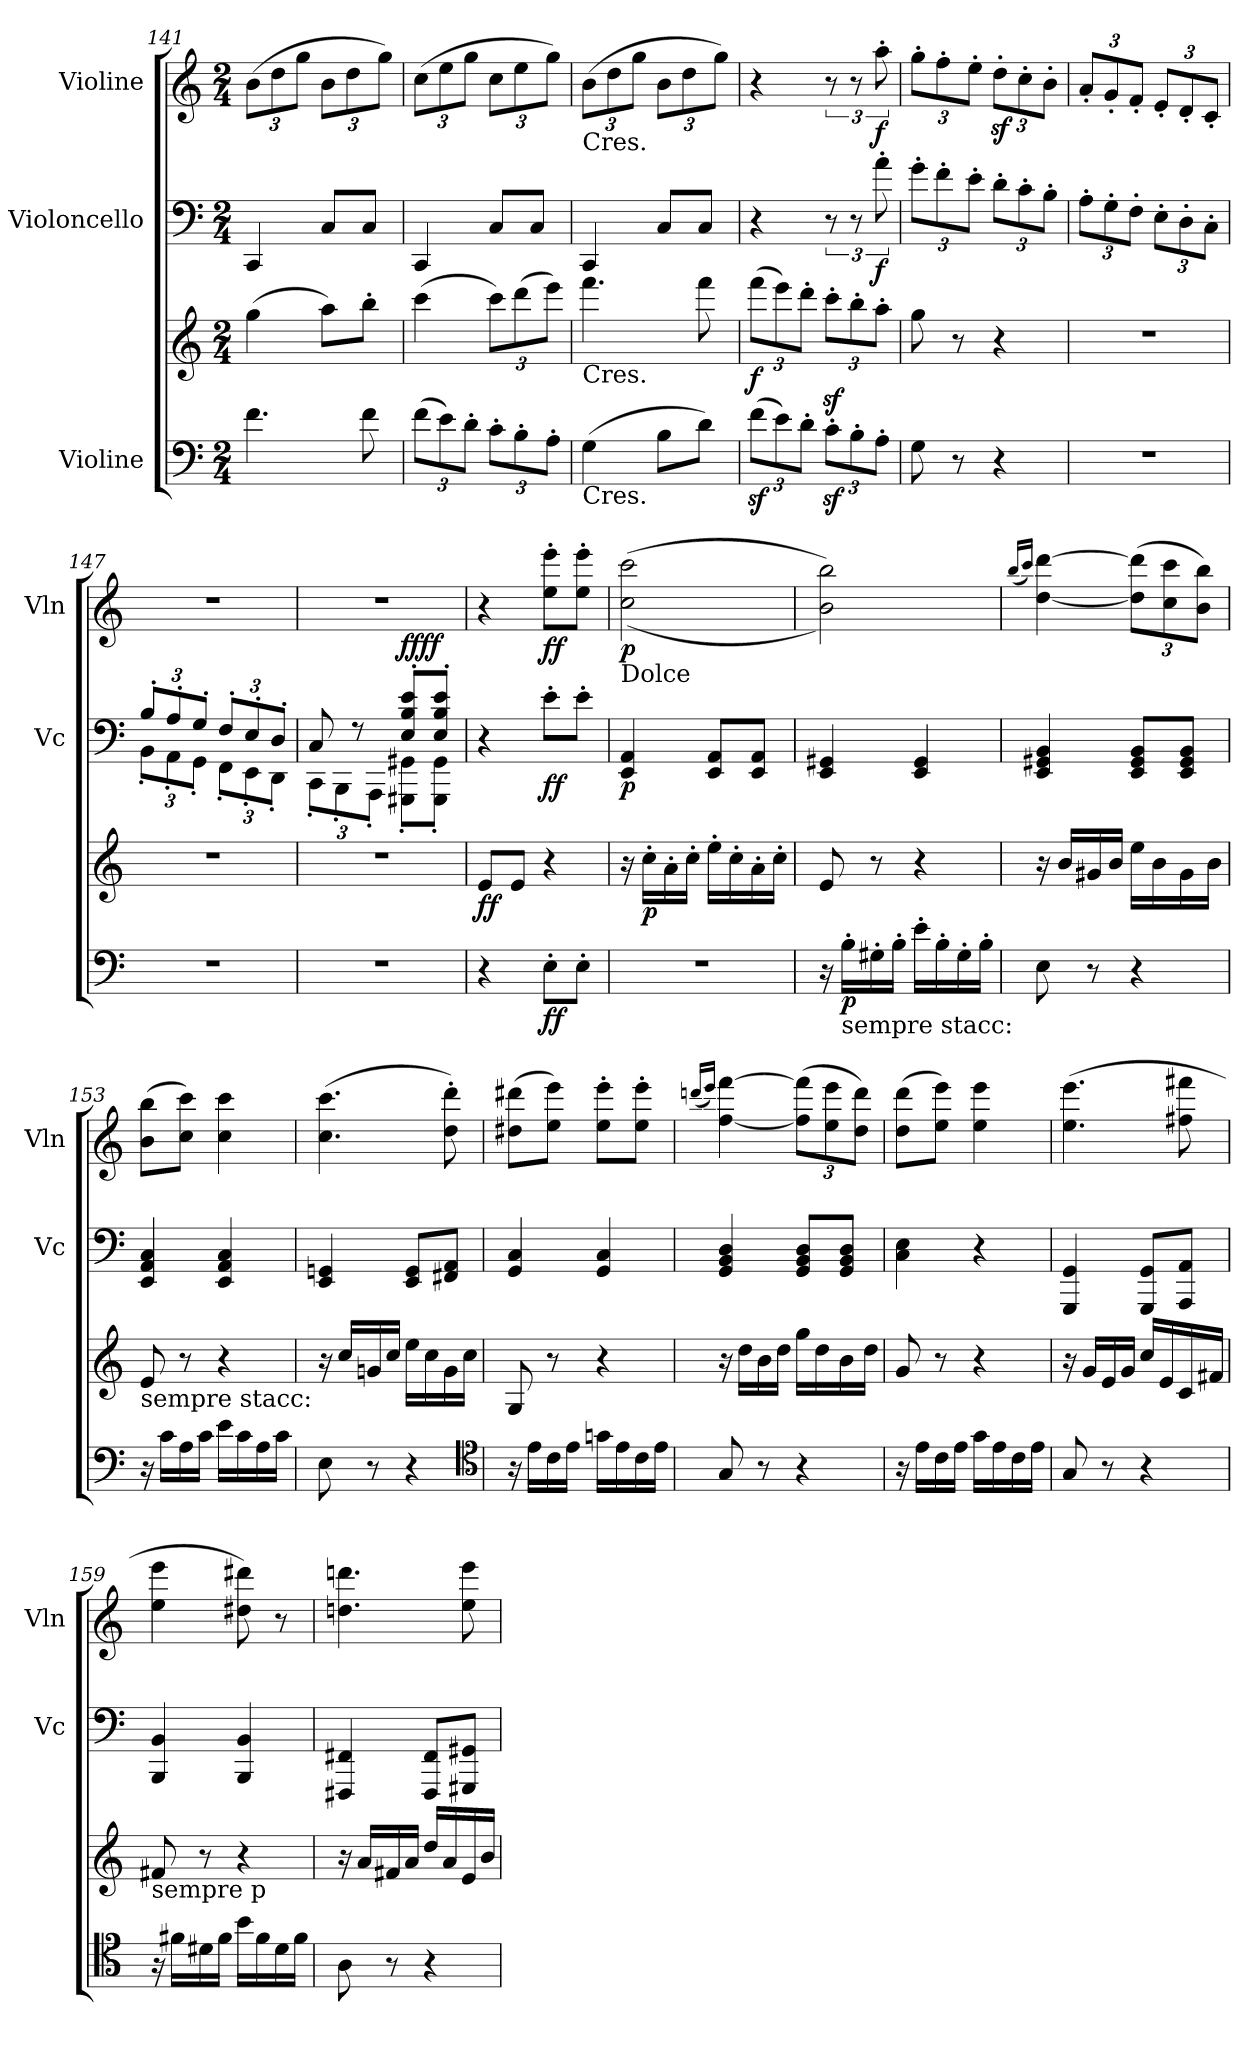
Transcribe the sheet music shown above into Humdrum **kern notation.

**kern	**kern	**dynam	**kern	**dynam	**kern	**dynam
*part3	*part3	*part3	*part2	*part2	*part1	*part1
*staff4	*staff3	*staff3/4	*staff2	*staff2	*staff1	*staff1
*I"Violine	*	*	*I"Violoncello	*	*I"Violine	*
*	*	*	*I'Vc	*	*I'Vln	*
*clefF4	*clefG2	*	*clefF4	*	*clefG2	*
*k[]	*k[]	*	*k[]	*	*k[]	*
*M2/4	*M2/4	*	*M2/4	*	*M2/4	*
*	*	*	*	*	*Xbrackettup	*
=141	=141	=141	=141	=141	=141	=141
4.f\	(<4gg\	.	4CC/	.	(>12b\L	.
.	.	.	.	.	12dd\	.
.	.	.	.	.	12gg\J	.
.	8aa\L)	.	8C/L	.	12b\L	.
.	.	.	.	.	12dd\	.
8f\	8bb'\J	.	8C/J	.	.	.
.	.	.	.	.	12gg\J)	.
=142	=142	=142	=142	=142	=142	=142
*Xbrackettup	*	*	*	*	*	*
(<12f\L	(<4ccc\	.	4CC/	.	(>12cc\L	.
12e\)	.	.	.	.	12ee\	.
12d'\J	.	.	.	.	12gg\J	.
*	*Xbrackettup	*	*	*	*	*
12c'\L	12ccc\L)	.	8C/L	.	12cc\L	.
12B'\	(>12ddd\	.	.	.	12ee\	.
.	.	.	8C/J	.	.	.
12A'\J	12eee\J)	.	.	.	12gg\J)	.
=143	=143	=143	=143	=143	=143	=143
*k[]	*k[]	*	*k[]	*	*k[]	*
!	!	!	!	!	!LO:TX:b:t=Cres.	!
!	!LO:TX:b:t=Cres.	!	!	!	!	!
!LO:TX:b:t=Cres.	!	!	!	!	!	!
(>4G\	4.fff\	.	4CC/	.	(>12b\L	.
.	.	.	.	.	12dd\	.
.	.	.	.	.	12gg\J	.
8B\L	.	.	8C/L	.	12b\L	.
.	.	.	.	.	12dd\	.
8d\J)	8fff\	.	8C/J	.	.	.
.	.	.	.	.	12gg\J)	.
=144	=144	=144	=144	=144	=144	=144
!	!	!LO:DY:b	!	!	!	!
(>12fz<\L	(>12fff\L	f	4r	.	4r	.
12e\)	12eee\)	.	.	.	.	.
12d'\J	12ddd'\J	.	.	.	.	.
*	*	*	*	*	*brackettup	*
12cz<'\L	12cccz<'\L	.	12r	.	12r	.
12B'\	12bb'\	.	12r	.	12r	.
!	!	!	!	!LO:DY:b	!	!LO:DY:b
12A'\J	12aa'\J	.	12a'\	f	12aa'\	f
=145	=145	=145	=145	=145	=145	=145
*	*	*	*Xbrackettup	*	*Xbrackettup	*
8G\	8gg\	.	12g'\L	.	12gg'\L	.
.	.	.	12f'\	.	12ff'\	.
8r	8r	.	.	.	.	.
.	.	.	12e'\J	.	12ee'\J	.
4r	4r	.	12d'\L	.	12ddz<'\L	.
.	.	.	12c'\	.	12cc'\	.
.	.	.	12B'\J	.	12b'\J	.
=146	=146	=146	=146	=146	=146	=146
2r	2r	.	12A'\L	.	12a'/L	.
.	.	.	12G'\	.	12g'/	.
.	.	.	12F'\J	.	12f'/J	.
.	.	.	12E'\L	.	12e'/L	.
.	.	.	12D'\	.	12d'/	.
.	.	.	12C'\J	.	12c'/J	.
=147	=147	=147	=147	=147	=147	=147
*	*	*	*^	*	*	*
2r	2r	.	12B'/L	12BB'\L	.	2r	.
.	.	.	12A'/	12AA'\	.	.	.
.	.	.	12G'/J	12GG'\J	.	.	.
.	.	.	12F'/L	12FF'\L	.	.	.
.	.	.	12E'/	12EE'\	.	.	.
.	.	.	12D'/J	12DD'\J	.	.	.
=148	=148	=148	=148	=148	=148	=148	=148
2r	2r	.	8C/	12CC'\L	.	2r	.
.	.	.	.	12BBB'\	.	.	.
.	.	.	8r	.	.	.	.
.	.	.	.	12AAA'\J	.	.	.
!	!	!	!	!	!LO:DY:a	!	!
!	!	!	!	!	!LO:DY:n=1:b	!	!
.	.	.	8E'/ 8B'/ 8e'/L	8GGG#X'\ 8GG#X'\L	ff ff	.	.
.	.	.	8E'/ 8B'/ 8e'/J	8GGG#'\ 8GG#'\J	.	.	.
=149	=149	=149	=149	=149	=149	=149	=149
!	!	!LO:DY:b	!	!	!	!	!
*	*	*	*v	*v	*	*	*
4r	8e/L	ff	4r	.	4r	.
.	8e/J	.	.	.	.	.
!	!	!LO:DY:b=2	!	!LO:DY:b	!	!LO:DY:b
8E'\L	4r	ff	8e'\L	ff	8ee'\ 8eee'\L	ff
8E'\J	.	.	8e'\J	.	8ee'\ 8eee'\J	.
=150	=150	=150	=150	=150	=150	=150
!	!	!	!	!	!LO:TX:b:t=Dolce	!
!	!	!	!	!LO:DY:b	!	!LO:DY:b
2r	16r	.	4EE/ 4AA/	p	(>(<2cc\ 2ccc\	p
!	!	!LO:DY:b	!	!	!	!
.	16cc'\LL	p	.	.	.	.
.	16a'\	.	.	.	.	.
.	16cc'\JJ	.	.	.	.	.
.	16ee'\LL	.	8EE/ 8AA/L	.	.	.
.	16cc'\	.	.	.	.	.
.	16a'\	.	8EE/ 8AA/J	.	.	.
.	16cc'\JJ	.	.	.	.	.
=151	=151	=151	=151	=151	=151	=151
16r	8e/	.	4EE/ 4GG#X/	.	2b\ 2bb\))	.
!LO:TX:b:t=sempre stacc&colon;	!	!	!	!	!	!
!	!	!LO:DY:b=2	!	!	!	!
16B'\LL	.	p	.	.	.	.
16G#X'\	8r	.	.	.	.	.
16B'\JJ	.	.	.	.	.	.
16e'\LL	4r	.	4EE/ 4GG#/	.	.	.
16B'\	.	.	.	.	.	.
16G#'\	.	.	.	.	.	.
16B'\JJ	.	.	.	.	.	.
=152	=152	=152	=152	=152	=152	=152
.	.	.	.	.	(<16qqbb/LL	.
.	.	.	.	.	16qqccc/JJ)	.
8E\	16r	.	4EE/ 4GG#X/ 4BB/	.	[4dd\ [4ddd\	.
.	16b/LL	.	.	.	.	.
8r	16g#X/	.	.	.	.	.
.	16b/JJ	.	.	.	.	.
4r	16ee\LL	.	8EE/ 8GG#/ 8BB/L	.	(>12dd]\ 12ddd]\L	.
.	16b\	.	.	.	.	.
.	.	.	.	.	12cc\ 12ccc\	.
.	16g#\	.	8EE/ 8GG#/ 8BB/J	.	.	.
.	.	.	.	.	12b\ 12bb\J)	.
.	16b\JJ	.	.	.	.	.
=153	=153	=153	=153	=153	=153	=153
!	!LO:TX:b:t=sempre stacc&colon;	!	!	!	!	!
16r	8e/	.	4EE/ 4AA/ 4C/	.	(>8b\ 8bb\L	.
16c\LL	.	.	.	.	.	.
16A\	8r	.	.	.	8cc\ 8ccc\J)	.
16c\JJ	.	.	.	.	.	.
16e\LL	4r	.	4EE/ 4AA/ 4C/	.	4cc\ 4ccc\	.
16c\	.	.	.	.	.	.
16A\	.	.	.	.	.	.
16c\JJ	.	.	.	.	.	.
=154	=154	=154	=154	=154	=154	=154
8E\	16r	.	4EE/ 4GGn/	.	(>4.cc\ 4.ccc\	.
.	16cc/LL	.	.	.	.	.
8r	16gn/	.	.	.	.	.
.	16cc/JJ	.	.	.	.	.
4r	16ee\LL	.	8EE/ 8GG/L	.	.	.
.	16cc\	.	.	.	.	.
.	16g\	.	8FF#X/ 8AA/J	.	8dd'\ 8ddd'\)	.
.	16cc\JJ	.	.	.	.	.
*clefC4	*	*	*	*	*	*
=155	=155	=155	=155	=155	=155	=155
16r	8G/	.	4GG/ 4C/	.	(>8dd#X\ 8ddd#X\L	.
16e\LL	.	.	.	.	.	.
16c\	8r	.	.	.	8ee\ 8eee\J)	.
16e\JJ	.	.	.	.	.	.
16gn\LL	4r	.	4GG/ 4C/	.	8ee'\ 8eee'\L	.
16e\	.	.	.	.	.	.
16c\	.	.	.	.	8ee'\ 8eee'\J	.
16e\JJ	.	.	.	.	.	.
=156	=156	=156	=156	=156	=156	=156
.	.	.	.	.	(<16qqdddn/LL	.
.	.	.	.	.	16qqeee/JJ)	.
8G/	16r	.	4GG/ 4BB/ 4D/	.	[4ff\ [4fff\	.
.	16dd\LL	.	.	.	.	.
8r	16b\	.	.	.	.	.
.	16dd\JJ	.	.	.	.	.
4r	16gg\LL	.	8GG/ 8BB/ 8D/L	.	(>12ff]\ 12fff]\L	.
.	16dd\	.	.	.	.	.
.	.	.	.	.	12ee\ 12eee\	.
.	16b\	.	8GG/ 8BB/ 8D/J	.	.	.
.	.	.	.	.	12dd\ 12ddd\J)	.
.	16dd\JJ	.	.	.	.	.
=157	=157	=157	=157	=157	=157	=157
16r	8g/	.	4C\ 4E\	.	(>8dd\ 8ddd\L	.
16e\LL	.	.	.	.	.	.
16c\	8r	.	.	.	8ee\ 8eee\J)	.
16e\JJ	.	.	.	.	.	.
16g\LL	4r	.	4r	.	4ee\ 4eee\	.
16e\	.	.	.	.	.	.
16c\	.	.	.	.	.	.
16e\JJ	.	.	.	.	.	.
=158	=158	=158	=158	=158	=158	=158
8G/	16r	.	4GGG/ 4GG/	.	(<4.ee\ 4.eee\	.
.	16g/LL	.	.	.	.	.
8r	16e/	.	.	.	.	.
.	16g/JJ	.	.	.	.	.
4r	16cc/LL	.	8GGG/ 8GG/L	.	.	.
.	16e/	.	.	.	.	.
.	16c/	.	8AAA/ 8AA/J	.	8ff#X\ 8fff#X\	.
.	16f#X/JJ	.	.	.	.	.
=159	=159	=159	=159	=159	=159	=159
!	!LO:TX:b:t=sempre p	!	!	!	!	!
16r	8f#X/	.	4BBB/ 4BB/	.	4ee\ 4eee\	.
16f#X\LL	.	.	.	.	.	.
16d#X\	8r	.	.	.	.	.
16f#\JJ	.	.	.	.	.	.
16b\LL	4r	.	4BBB/ 4BB/	.	8dd#X\ 8ddd#X\)	.
16f#\	.	.	.	.	.	.
16d#\	.	.	.	.	8r	.
16f#\JJ	.	.	.	.	.	.
=160	=160	=160	=160	=160	=160	=160
8A\	16r	.	4FFF#X/ 4FF#X/	.	4.ddn\ 4.dddn\	.
.	16a/LL	.	.	.	.	.
8r	16f#X/	.	.	.	.	.
.	16a/JJ	.	.	.	.	.
4r	16dd/LL	.	8FFF#/ 8FF#/L	.	.	.
.	16a/	.	.	.	.	.
.	16e/	.	8GGG#X/ 8GG#X/J	.	8ee\ 8eee\	.
.	16b/JJ	.	.	.	.	.
=	=	=	=	=	=	=
*-	*-	*-	*-	*-	*-	*-
